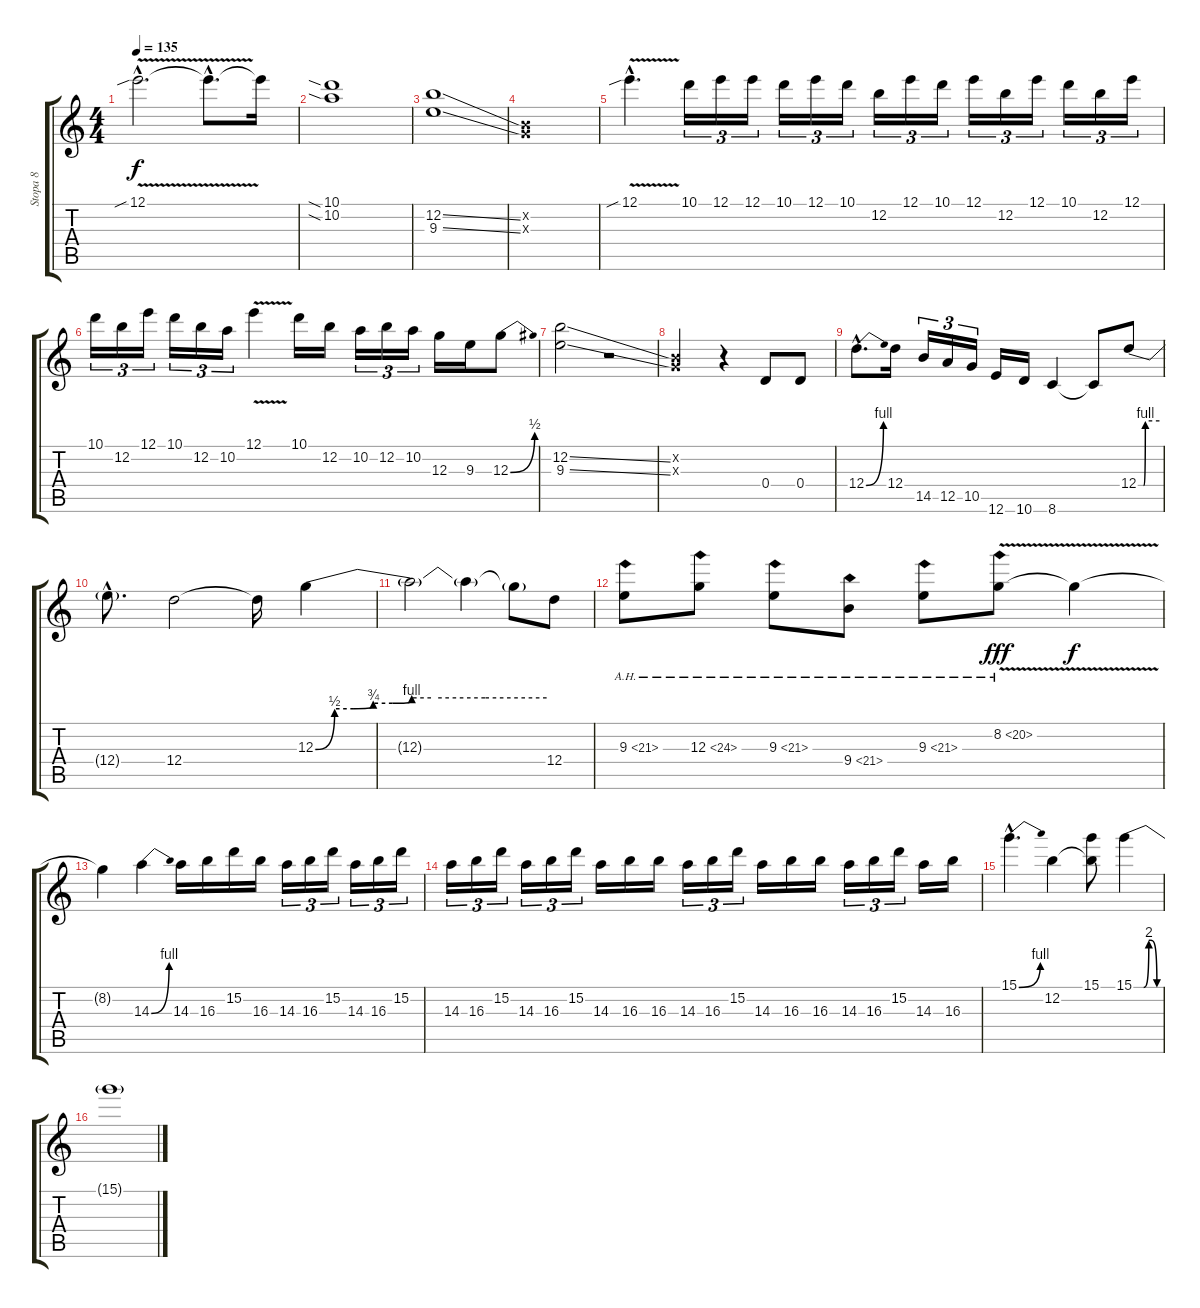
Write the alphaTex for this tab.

\track ("Stopa 8" "Stopa 8") {instrument overdrivenguitar}
\staff {score tabs}
\tuning (E4 B3 G3 D3 A2 E2) {hide}
\ts (4 4)
\tempo 135
\clef g2
\ks c
12.1{v sib hac}.2{d dy f volume 14} 12.1{hac t}.8{d} 12.1{t}.16{volume 10} |
(10.1{sia} 10.2{sia}).1{volume 14} |
(12.2{ss} 9.3{ss}).1 |
(0.2{x} 0.3{x}).1 |
12.1{v sib hac}.4{d} 10.1.16{tu (3 2)} 12.1.16{tu (3 2)} 12.1.16{tu (3 2)} 10.1.16{tu (3 2)} 12.1.16{tu (3 2)} 10.1.16{tu (3 2)} 12.2.16{tu (3 2)} 12.1.16{tu (3 2)} 10.1.16{tu (3 2)} 12.1.16{tu (3 2)} 12.2.16{tu (3 2)} 12.1.16{tu (3 2)} 10.1.16{tu (3 2)} 12.2.16{tu (3 2)} 12.1.16{tu (3 2)} |
10.1.16{tu (3 2)} 12.2.16{tu (3 2)} 12.1.16{tu (3 2)} 10.1.16{tu (3 2)} 12.2.16{tu (3 2)} 10.2.16{tu (3 2)} 12.1{v}.4 10.1.16 12.2.16 10.2.16{tu (3 2)} 12.2.16{tu (3 2)} 10.2.16{tu (3 2)} 12.3.16 9.3.16 12.3{be (bend 0 0 60 2)}.8 |
(12.2{ss} 9.3{ss}).2 r.2 |
(0.2{x} 0.3{x}).2 r.4 0.4.8{instrument guitarharmonics} 0.4.8 |
12.4{be (bend 0 0 60 4) hac}.8{d instrument overdrivenguitar} 12.4.16 14.5.16{tu (3 2)} 12.5.16{tu (3 2)} 10.5.16{tu (3 2)} 12.6.16 10.6.16 8.6.4 8.6{t}.8 12.4{be (custom 0 0 15 0 20 4 60 4)}.8 |
12.4{hac t}.8{d} 12.4.2 12.4{t}.16 12.3{be (custom 0 0 5 2 10 2 15 3 20 3 25 4 30 4 44 4 60 4)}.4 |
12.3{t}.2 12.3{t}.4 12.3{t}.8 12.4.8 |
9.3{ah 12}.8 12.3{ah 12}.8 9.3{ah 12}.8 9.4{ah 12}.8 9.3{ah 12}.8 8.2{ah 12 v}.8{dy fff} 8.2{t}.4{dy f} |
8.2{t}.4 14.3{be (bend 0 0 60 4)}.4{instrument distortionguitar} 14.3.16 16.3.16 15.2.16 16.3.16 14.3.16{tu (3 2)} 16.3.16{tu (3 2)} 15.2.16{tu (3 2)} 14.3.16{tu (3 2)} 16.3.16{tu (3 2)} 15.2.16{tu (3 2)} |
14.3.16{tu (3 2)} 16.3.16{tu (3 2)} 15.2.16{tu (3 2)} 14.3.16{tu (3 2)} 16.3.16{tu (3 2)} 15.2.16{tu (3 2)} 14.3.16 16.3.16 16.3.16 14.3.16{tu (3 2)} 16.3.16{tu (3 2)} 15.2.16{tu (3 2)} 14.3.16 16.3.16 16.3.16 14.3.16{tu (3 2)} 16.3.16{tu (3 2)} 15.2.16{tu (3 2)} 14.3.16 16.3.16 |
15.1{be (bend 0 0 60 4) hac}.4{d} 12.2.4 (15.1 12.2{t}).8 15.1{be (custom 0 0 23 0 35 8 40 8 54 0 60 0)}.4 |
15.1{t}.1
